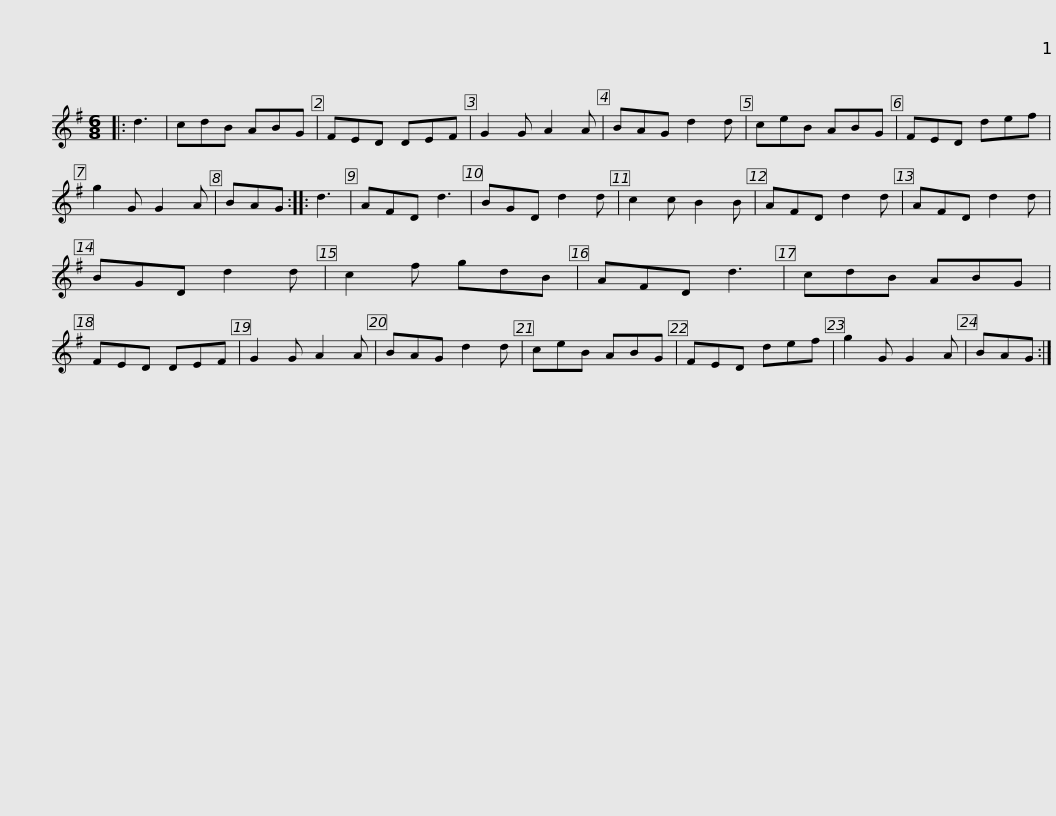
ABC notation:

X:1
L:1/8
M:6/8
I:linebreak $
K:G
V:1 treble
V:1
|: d3 | cdB ABG | FED DEF | G2 G A2 A | BAG d2 d | %5
 ceB ABG | FED def | g2 G G2 A |$ BAG :: d3 | %10
 AFD d3 | BGD d2 d | c2 c B2 B | AFD d2 d | AFD d2 d | %15
 BGD d2 d | c2 f gdB | AFD d3 |$ cdB ABG | FED DEF | %20
 G2 G A2 A | BAG d2 d | ceB ABG | FED def | g2 G G2 A | %25
 BAG :| %26
